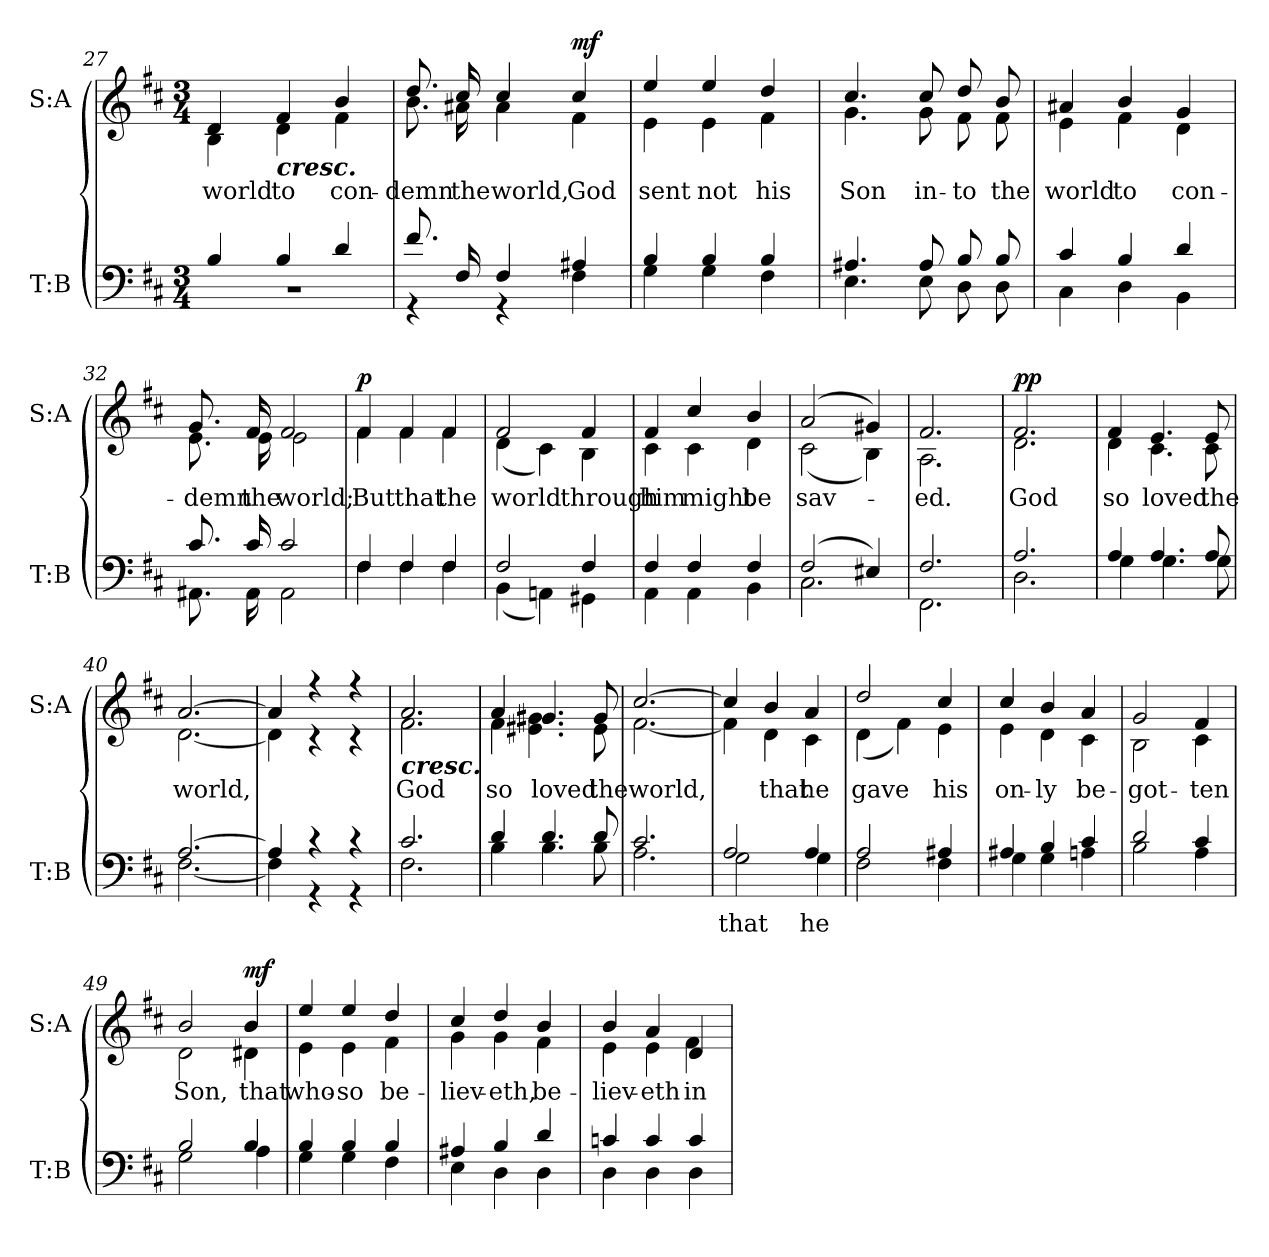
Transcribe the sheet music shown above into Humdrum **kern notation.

**kern	**text	**kern	**text	**dynam
*part2	*part2	*part1	*part1	*part1
*staff2	*staff2	*staff1	*staff1	*staff1
*I"T:B	*	*I"S:A	*	*
*I'T:B	*	*I'S:A	*	*
*clefF4	*	*clefG2	*	*
*k[f#c#]	*	*k[f#c#]	*	*
*D:	*	*D:	*	*
*M3/4	*	*M3/4	*	*
=27	=27	=27	=27	=27
*^	*	*	*	*
!	!LO:N:vis=1	!	!	!LO:LY:b	!
*	*	*	*^	*	*
4B/	2.r	.	4d/	4B\	world	.
!	!	!	!LO:TX:b:Bi:t=cresc.	!	!	!
!	!	!	!	!	!LO:LY:b	!
4B/	.	.	4f#/	4d\	to	.
!	!	!	!	!	!LO:LY:b	!
4d/	.	.	4b/	4f#\	con-	.
=28	=28	=28	=28	=28	=28	=28
!	!	!	!	!	!LO:LY:b	!
8.f#	4r	.	8.dd/	8.b\	-demn	.
!	!	!	!	!	!LO:LY:b	!
16F#/	.	.	16cc#/	16a#X\	the	.
!	!	!	!	!	!LO:LY:b	!
4F#/	4r	.	4cc#/	4a#\	world,	.
!	!	!	!	!	!LO:LY:b	!LO:DY:b
4A#X/	4F#\	.	4cc#/	4f#\	God	mf
!!LO:LB:g=z	!!
=29	=29	=29	=29	=29	=29	=29
!	!	!	!	!	!LO:LY:b	!
4B/	4G\	.	4ee/	4e\	sent	.
!	!	!	!	!	!LO:LY:b	!
4B/	4G\	.	4ee/	4e\	not	.
!	!	!	!	!	!LO:LY:b	!
4B/	4F#\	.	4dd/	4f#\	his	.
=30	=30	=30	=30	=30	=30	=30
!	!	!	!	!	!LO:LY:b	!
4.A#X/	4.E\	.	4.cc#/	4.g\	Son	.
!	!	!	!	!	!LO:LY:b	!
8A#/	8E\	.	8cc#/	8g\	in-	.
!	!	!	!	!	!LO:LY:b	!
8B/	8D\	.	8dd/	8f#\	-to	.
!	!	!	!	!	!LO:LY:b	!
8B/	8D\	.	8b/	8f#\	the	.
=31	=31	=31	=31	=31	=31	=31
!	!	!	!	!	!LO:LY:b	!
4c#/	4C#\	.	4a#X/	4e\	world	.
!	!	!	!	!	!LO:LY:b	!
4B/	4D\	.	4b/	4f#\	to	.
!	!	!	!	!	!LO:LY:b	!
4d/	4BB\	.	4g/	4d\	con-	.
=32	=32	=32	=32	=32	=32	=32
!	!	!	!	!	!LO:LY:b	!
8.c#/	8.AA#X\	.	8.g/	8.e\	-demn	.
!	!	!	!	!	!LO:LY:b	!
16c#/	16AA#\	.	16f#/	16e\	the	.
!	!	!	!	!	!LO:LY:b	!
2c#/	2AA#\	.	2f#/	2e\	world;	.
=33	=33	=33	=33	=33	=33	=33
!	!	!	!	!	!LO:LY:b	!LO:DY:b
4F#/	4F#\	.	4f#/	4f#\	But	p
!	!	!	!	!	!LO:LY:b	!
4F#/	4F#\	.	4f#/	4f#\	that	.
!	!	!	!	!	!LO:LY:b	!
4F#/	4F#\	.	4f#/	4f#\	the	.
=34	=34	=34	=34	=34	=34	=34
!	!	!	!	!	!LO:LY:b	!
2F#/	(<4BB\	.	2f#/	(<4d\	world	.
.	4AAn\)	.	.	4c#\)	.	.
!	!	!	!	!	!LO:LY:b	!
4F#/	4GG#X\	.	4f#/	4B\	through	.
!!LO:LB:g=z	!!
=35	=35	=35	=35	=35	=35	=35
!	!	!	!	!	!LO:LY:b	!
4F#/	4AA\	.	4f#/	4c#\	him	.
!	!	!	!	!	!LO:LY:b	!
4F#/	4AA\	.	4cc#/	4c#\	might	.
!	!	!	!	!	!LO:LY:b	!
4F#/	4BB\	.	4b/	4d\	be	.
=36	=36	=36	=36	=36	=36	=36
!	!	!	!	!	!LO:LY:b	!
(>2F#/	2.C#\	.	(>2a/	(<2c#\	sav-	.
4E#X/)	.	.	4g#X/)	4B\)	.	.
=37	=37	=37	=37	=37	=37	=37
!	!	!	!	!	!LO:LY:b	!
2.F#/	2.FF#\	.	2.f#/	2.A\	ed.	.
=38	=38	=38	=38	=38	=38	=38
!	!	!	!	!	!LO:LY:b	!LO:DY:b
2.A/	2.D\	.	2.f#/	2.d\	God	pp
=39	=39	=39	=39	=39	=39	=39
!	!	!	!	!	!LO:LY:b	!
4A/	4G\	.	4f#/	4d\	so	.
!	!	!	!	!	!LO:LY:b	!
4.A/	4.G\	.	4.e/	4.c#\	loved	.
!	!	!	!	!	!LO:LY:b	!
8A/	8G\	.	8e/	8c#\	the	.
=40	=40	=40	=40	=40	=40	=40
!	!	!	!	!	!LO:LY:b	!
[2.A/	[2.F#\	.	[2.a/	[2.d\	world,	.
=41	=41	=41	=41	=41	=41	=41
4A/]	4F#\]	.	4a/]	4d\]	.	.
4r	4r	.	4r	4r	.	.
4r	4r	.	4r	4r	.	.
=42	=42	=42	=42	=42	=42	=42
!	!	!	!LO:TX:b:Bi:t=cresc.	!	!	!
!	!	!	!	!	!LO:LY:b	!
2.c#/	2.F#\	.	2.a/	2.f#\	God	.
!!LO:LB:g=z	!!
=43	=43	=43	=43	=43	=43	=43
!	!	!	!	!	!LO:LY:b	!
4d/	4B\	.	4a/	4f#\	so	.
!	!	!	!	!	!LO:LY:b	!
4.d/	4.B\	.	4.g#X/	4.e#X\ 4.g#X\	loved	.
!	!	!	!	!	!LO:LY:b	!
8d/	8B\	.	8g#/	8e#\	the	.
=44	=44	=44	=44	=44	=44	=44
!	!	!	!	!	!LO:LY:b	!
2.c#/	2.A\	.	[2.cc#/	[2.f#\	world,	.
=45	=45	=45	=45	=45	=45	=45
!	!	!LO:LY:a	!	!	!	!
2A/	2G\	that	4cc#/]	4f#\]	.	.
!	!	!	!	!	!LO:LY:b	!
.	.	.	4b/	4d\	that	.
!	!	!LO:LY:a	!	!	!LO:LY:b	!
4A/	4G\	he	4a/	4c#\	he	.
=46	=46	=46	=46	=46	=46	=46
!	!	!	!	!	!LO:LY:b	!
2A/	2F#\	.	2dd/	(<4d\	gave	.
.	.	.	.	4f#\)	.	.
!	!	!	!	!	!LO:LY:b	!
4A#X/	4F#\	.	4cc#/	4e\	his	.
=47	=47	=47	=47	=47	=47	=47
!	!	!	!	!	!LO:LY:b	!
4A#X/	4G\	.	4cc#/	4e\	on-	.
!	!	!	!	!	!LO:LY:b	!
4B/	4G\	.	4b/	4d\	-ly	.
!	!	!	!	!	!LO:LY:b	!
4c#/	4An\	.	4a/	4c#\	be-	.
=48	=48	=48	=48	=48	=48	=48
!	!	!	!	!	!LO:LY:b	!
2d/	2B\	.	2g/	2B\	-got-	.
!	!	!	!	!	!LO:LY:b	!
4c#/	4A\	.	4f#/	4c#\	-ten	.
=49	=49	=49	=49	=49	=49	=49
!	!	!	!	!	!LO:LY:b	!
2B/	2G\	.	2b/	2d\	Son,	.
!	!	!	!	!	!LO:LY:b	!LO:DY:b
4B/	4A\	.	4b/	4d#X\	that	mf
!!LO:LB:g=z	!!
=50	=50	=50	=50	=50	=50	=50
!	!	!	!	!	!LO:LY:b	!
4B/	4G\	.	4ee/	4e\	who-	.
!	!	!	!	!	!LO:LY:b	!
4B/	4G\	.	4ee/	4e\	-so	.
!	!	!	!	!	!LO:LY:b	!
4B/	4F#\	.	4dd/	4f#\	be-	.
=51	=51	=51	=51	=51	=51	=51
!	!	!	!	!	!LO:LY:b	!
4A#X/	4E\	.	4cc#/	4g\	-liev-	.
!	!	!	!	!	!LO:LY:b	!
4B/	4D\	.	4dd/	4g\	-eth,	.
!	!	!	!	!	!LO:LY:b	!
4d/	4D\	.	4b/	4f#\	be-	.
=52	=52	=52	=52	=52	=52	=52
!	!	!	!	!	!LO:LY:b	!
4cn/	4D\	.	4b/	4e\	-liev-	.
!	!	!	!	!	!LO:LY:b	!
4c/	4D\	.	4a/	4e\	-eth	.
!	!	!	!	!	!LO:LY:b	!
4c/	4D\	.	4d/	4f#\	in	.
*v	*v	*	*	*	*	*
*	*	*v	*v	*	*
=	=	=	=	=
*-	*-	*-	*-	*-
